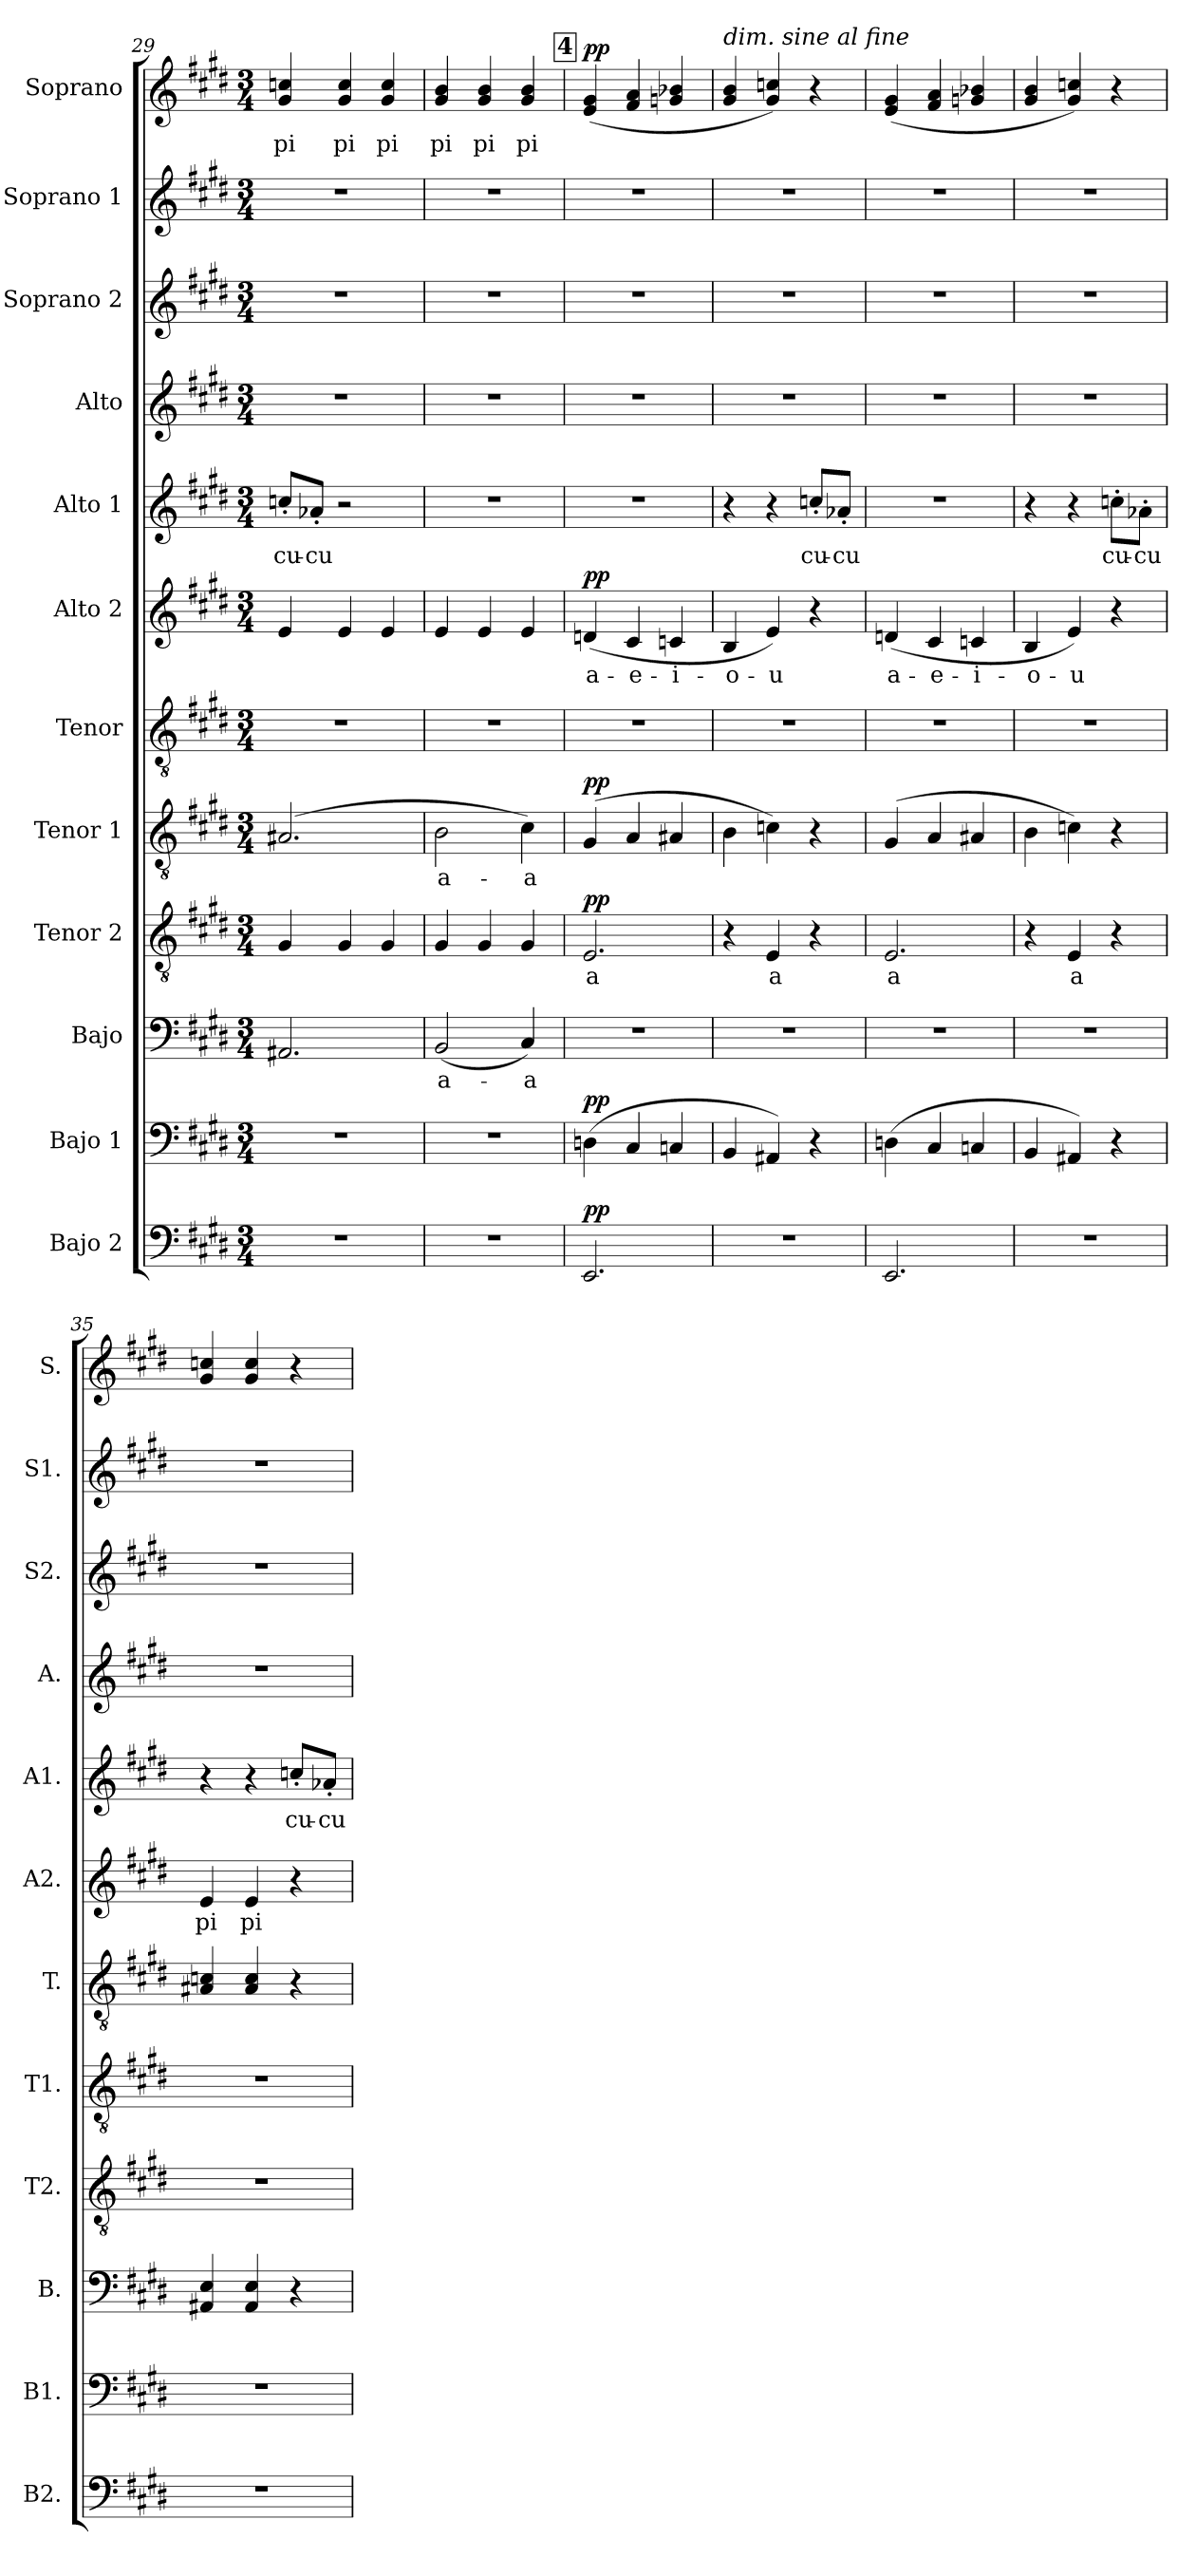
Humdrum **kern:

**kern	**dynam	**kern	**dynam	**kern	**text	**kern	**text	**dynam	**kern	**text	**dynam	**kern	**kern	**text	**dynam	**kern	**text	**kern	**kern	**kern	**kern	**text	**dynam
*part12	*part12	*part11	*part11	*part10	*part10	*part9	*part9	*part9	*part8	*part8	*part8	*part7	*part6	*part6	*part6	*part5	*part5	*part4	*part3	*part2	*part1	*part1	*part1
*staff12	*staff12	*staff11	*staff11	*staff10	*staff10	*staff9	*staff9	*staff9	*staff8	*staff8	*staff8	*staff7	*staff6	*staff6	*staff6	*staff5	*staff5	*staff4	*staff3	*staff2	*staff1	*staff1	*staff1
*I"Bajo 2	*	*I"Bajo 1	*	*I"Bajo	*	*I"Tenor 2	*	*	*I"Tenor 1	*	*	*I"Tenor	*I"Alto 2	*	*	*I"Alto 1	*	*I"Alto	*I"Soprano 2	*I"Soprano 1	*I"Soprano	*	*
*I'B2.	*	*I'B1.	*	*I'B.	*	*I'T2.	*	*	*I'T1.	*	*	*I'T.	*I'A2.	*	*	*I'A1.	*	*I'A.	*I'S2.	*I'S1.	*I'S.	*	*
*clefF4	*	*clefF4	*	*clefF4	*	*clefGv2	*	*	*clefGv2	*	*	*clefGv2	*clefG2	*	*	*clefG2	*	*clefG2	*clefG2	*clefG2	*clefG2	*	*
*k[f#c#g#d#]	*	*k[f#c#g#d#]	*	*k[f#c#g#d#]	*	*k[f#c#g#d#]	*	*	*k[f#c#g#d#]	*	*	*k[f#c#g#d#]	*k[f#c#g#d#]	*	*	*k[f#c#g#d#]	*	*k[f#c#g#d#]	*k[f#c#g#d#]	*k[f#c#g#d#]	*k[f#c#g#d#]	*	*
*M3/4	*	*M3/4	*	*M3/4	*	*M3/4	*	*	*M3/4	*	*	*M3/4	*M3/4	*	*	*M3/4	*	*M3/4	*M3/4	*M3/4	*M3/4	*	*
=29	=29	=29	=29	=29	=29	=29	=29	=29	=29	=29	=29	=29	=29	=29	=29	=29	=29	=29	=29	=29	=29	=29	=29
!	!	!	!	!	!	!	!	!	!	!	!	!	!	!	!	!	!LO:LY:b	!	!	!	!	!LO:LY:b	!
2.r	.	2.r	.	2.AA#X/	.	4G#/	.	.	(<2.A#X/	.	.	2.r	4e/	.	.	8ccn'/L	cu-	2.r	2.r	2.r	4g#/ 4ccn/	pi	.
!	!	!	!	!	!	!	!	!	!	!	!	!	!	!	!	!	!LO:LY:b	!	!	!	!	!	!
.	.	.	.	.	.	.	.	.	.	.	.	.	.	.	.	8a-X'/J	-cu	.	.	.	.	.	.
!	!	!	!	!	!	!	!	!	!	!	!	!	!	!	!	!	!	!	!	!	!	!LO:LY:b	!
.	.	.	.	.	.	4G#/	.	.	.	.	.	.	4e/	.	.	2r	.	.	.	.	4g#/ 4cc/	pi	.
!	!	!	!	!	!	!	!	!	!	!	!	!	!	!	!	!	!	!	!	!	!	!LO:LY:b	!
.	.	.	.	.	.	4G#/	.	.	.	.	.	.	4e/	.	.	.	.	.	.	.	4g#/ 4cc/	pi	.
=30	=30	=30	=30	=30	=30	=30	=30	=30	=30	=30	=30	=30	=30	=30	=30	=30	=30	=30	=30	=30	=30	=30	=30
!	!	!	!	!	!LO:LY:b	!	!	!	!	!LO:LY:b	!	!	!	!	!	!	!	!	!	!	!	!LO:LY:b	!
2.r	.	2.r	.	(<2BB/	-a-	4G#/	.	.	2B\	a-	.	2.r	4e/	.	.	2.r	.	2.r	2.r	2.r	4g#/ 4b/	pi	.
!	!	!	!	!	!	!	!	!	!	!	!	!	!	!	!	!	!	!	!	!	!	!LO:LY:b	!
.	.	.	.	.	.	4G#/	.	.	.	.	.	.	4e/	.	.	.	.	.	.	.	4g#/ 4b/	pi	.
!	!	!	!	!	!LO:LY:b	!	!	!	!	!LO:LY:b	!	!	!	!	!	!	!	!	!	!	!	!LO:LY:b	!
.	.	.	.	4C#/)	-a	4G#/	.	.	4c#\)	-a	.	.	4e/	.	.	.	.	.	.	.	4g#/ 4b/	pi	.
!!LO:PB:g=z
!!LO:REH:place=s1:a:B:fs=14:t=4
=31	=31	=31	=31	=31	=31	=31	=31	=31	=31	=31	=31	=31	=31	=31	=31	=31	=31	=31	=31	=31	=31	=31	=31
!	!LO:DY:a	!	!LO:DY:a	!	!	!	!LO:LY:b	!LO:DY:a	!	!	!LO:DY:a	!	!	!LO:LY:b	!LO:DY:a	!	!	!	!	!	!	!	!LO:DY:a
2.EE/	pp	(>4Dn\	pp	2.r	.	2.E/	a	pp	(>4G#/	.	pp	2.r	(>4dn/	a-	pp	2.r	.	2.r	2.r	2.r	(>4e/ 4g#/	.	pp
!	!	!	!	!	!	!	!	!	!	!	!	!	!	!LO:LY:b	!	!	!	!	!	!	!	!	!
.	.	4C#/	.	.	.	.	.	.	4A/	.	.	.	4c#/	-e-	.	.	.	.	.	.	4f#/ 4a/	.	.
!	!	!	!	!	!	!	!	!	!	!	!	!	!	!LO:LY:b	!	!	!	!	!	!	!	!	!
.	.	4Cn/	.	.	.	.	.	.	4A#X/	.	.	.	4cn/	-i-	.	.	.	.	.	.	4gn/ 4b-X/	.	.
=32	=32	=32	=32	=32	=32	=32	=32	=32	=32	=32	=32	=32	=32	=32	=32	=32	=32	=32	=32	=32	=32	=32	=32
!	!	!	!	!	!	!	!	!	!	!	!	!	!	!	!	!	!	!	!	!	!LO:TX:a:i:t=dim. sine al fine	!	!
!	!	!	!	!	!	!	!	!	!	!	!	!	!	!LO:LY:b	!	!	!	!	!	!	!	!	!
2.r	.	4BB/	.	2.r	.	4r	.	.	4B\	.	.	2.r	4B/	-o-	.	4r	.	2.r	2.r	2.r	4g#/ 4b/	.	.
!	!	!	!	!	!	!	!LO:LY:b	!	!	!	!	!	!	!LO:LY:b	!	!	!	!	!	!	!	!	!
.	.	4AA#X/)	.	.	.	4E/	a	.	4cn\)	.	.	.	4e/)	-u	.	4r	.	.	.	.	4g#/ 4ccn/)	.	.
!	!	!	!	!	!	!	!	!	!	!	!	!	!	!	!	!	!LO:LY:b	!	!	!	!	!	!
.	.	4r	.	.	.	4r	.	.	4r	.	.	.	4r	.	.	8ccn'/L	cu-	.	.	.	4r	.	.
!	!	!	!	!	!	!	!	!	!	!	!	!	!	!	!	!	!LO:LY:b	!	!	!	!	!	!
.	.	.	.	.	.	.	.	.	.	.	.	.	.	.	.	8a-X'/J	-cu	.	.	.	.	.	.
=33	=33	=33	=33	=33	=33	=33	=33	=33	=33	=33	=33	=33	=33	=33	=33	=33	=33	=33	=33	=33	=33	=33	=33
!	!	!	!	!	!	!	!LO:LY:b	!	!	!	!	!	!	!LO:LY:b	!	!	!	!	!	!	!	!	!
2.EE/	.	(>4Dn\	.	2.r	.	2.E/	a	.	(>4G#/	.	.	2.r	(>4dn/	a-	.	2.r	.	2.r	2.r	2.r	(>4e/ 4g#/	.	.
!	!	!	!	!	!	!	!	!	!	!	!	!	!	!LO:LY:b	!	!	!	!	!	!	!	!	!
.	.	4C#/	.	.	.	.	.	.	4A/	.	.	.	4c#/	-e-	.	.	.	.	.	.	4f#/ 4a/	.	.
!	!	!	!	!	!	!	!	!	!	!	!	!	!	!LO:LY:b	!	!	!	!	!	!	!	!	!
.	.	4Cn/	.	.	.	.	.	.	4A#X/	.	.	.	4cn/	-i-	.	.	.	.	.	.	4gn/ 4b-X/	.	.
=34	=34	=34	=34	=34	=34	=34	=34	=34	=34	=34	=34	=34	=34	=34	=34	=34	=34	=34	=34	=34	=34	=34	=34
!	!	!	!	!	!	!	!	!	!	!	!	!	!	!LO:LY:b	!	!	!	!	!	!	!	!	!
2.r	.	4BB/	.	2.r	.	4r	.	.	4B\	.	.	2.r	4B/	-o-	.	4r	.	2.r	2.r	2.r	4g#/ 4b/	.	.
!	!	!	!	!	!	!	!LO:LY:b	!	!	!	!	!	!	!LO:LY:b	!	!	!	!	!	!	!	!	!
.	.	4AA#X/)	.	.	.	4E/	a	.	4cn\)	.	.	.	4e/)	-u	.	4r	.	.	.	.	4g#/ 4ccn/)	.	.
!	!	!	!	!	!	!	!	!	!	!	!	!	!	!	!	!	!LO:LY:b	!	!	!	!	!	!
.	.	4r	.	.	.	4r	.	.	4r	.	.	.	4r	.	.	8ccn'\L	cu-	.	.	.	4r	.	.
!	!	!	!	!	!	!	!	!	!	!	!	!	!	!	!	!	!LO:LY:b	!	!	!	!	!	!
.	.	.	.	.	.	.	.	.	.	.	.	.	.	.	.	8a-X'\J	-cu	.	.	.	.	.	.
!!LO:LB:g=z
=35	=35	=35	=35	=35	=35	=35	=35	=35	=35	=35	=35	=35	=35	=35	=35	=35	=35	=35	=35	=35	=35	=35	=35
!	!	!	!	!	!	!	!	!	!	!	!	!	!	!LO:LY:b	!	!	!	!	!	!	!	!	!
2.r	.	2.r	.	4AA#X/ 4E/	.	2.r	.	.	2.r	.	.	4A#X/ 4cn/	4e/	pi	.	4r	.	2.r	2.r	2.r	4g#/ 4ccn/	.	.
!	!	!	!	!	!	!	!	!	!	!	!	!	!	!LO:LY:b	!	!	!	!	!	!	!	!	!
.	.	.	.	4AA#/ 4E/	.	.	.	.	.	.	.	4A#/ 4c/	4e/	pi	.	4r	.	.	.	.	4g#/ 4cc/	.	.
!	!	!	!	!	!	!	!	!	!	!	!	!	!	!	!	!	!LO:LY:b	!	!	!	!	!	!
.	.	.	.	4r	.	.	.	.	.	.	.	4r	4r	.	.	8ccn'/L	cu-	.	.	.	4r	.	.
!	!	!	!	!	!	!	!	!	!	!	!	!	!	!	!	!	!LO:LY:b	!	!	!	!	!	!
.	.	.	.	.	.	.	.	.	.	.	.	.	.	.	.	8a-X'/J	-cu	.	.	.	.	.	.
=	=	=	=	=	=	=	=	=	=	=	=	=	=	=	=	=	=	=	=	=	=	=	=
*-	*-	*-	*-	*-	*-	*-	*-	*-	*-	*-	*-	*-	*-	*-	*-	*-	*-	*-	*-	*-	*-	*-	*-
